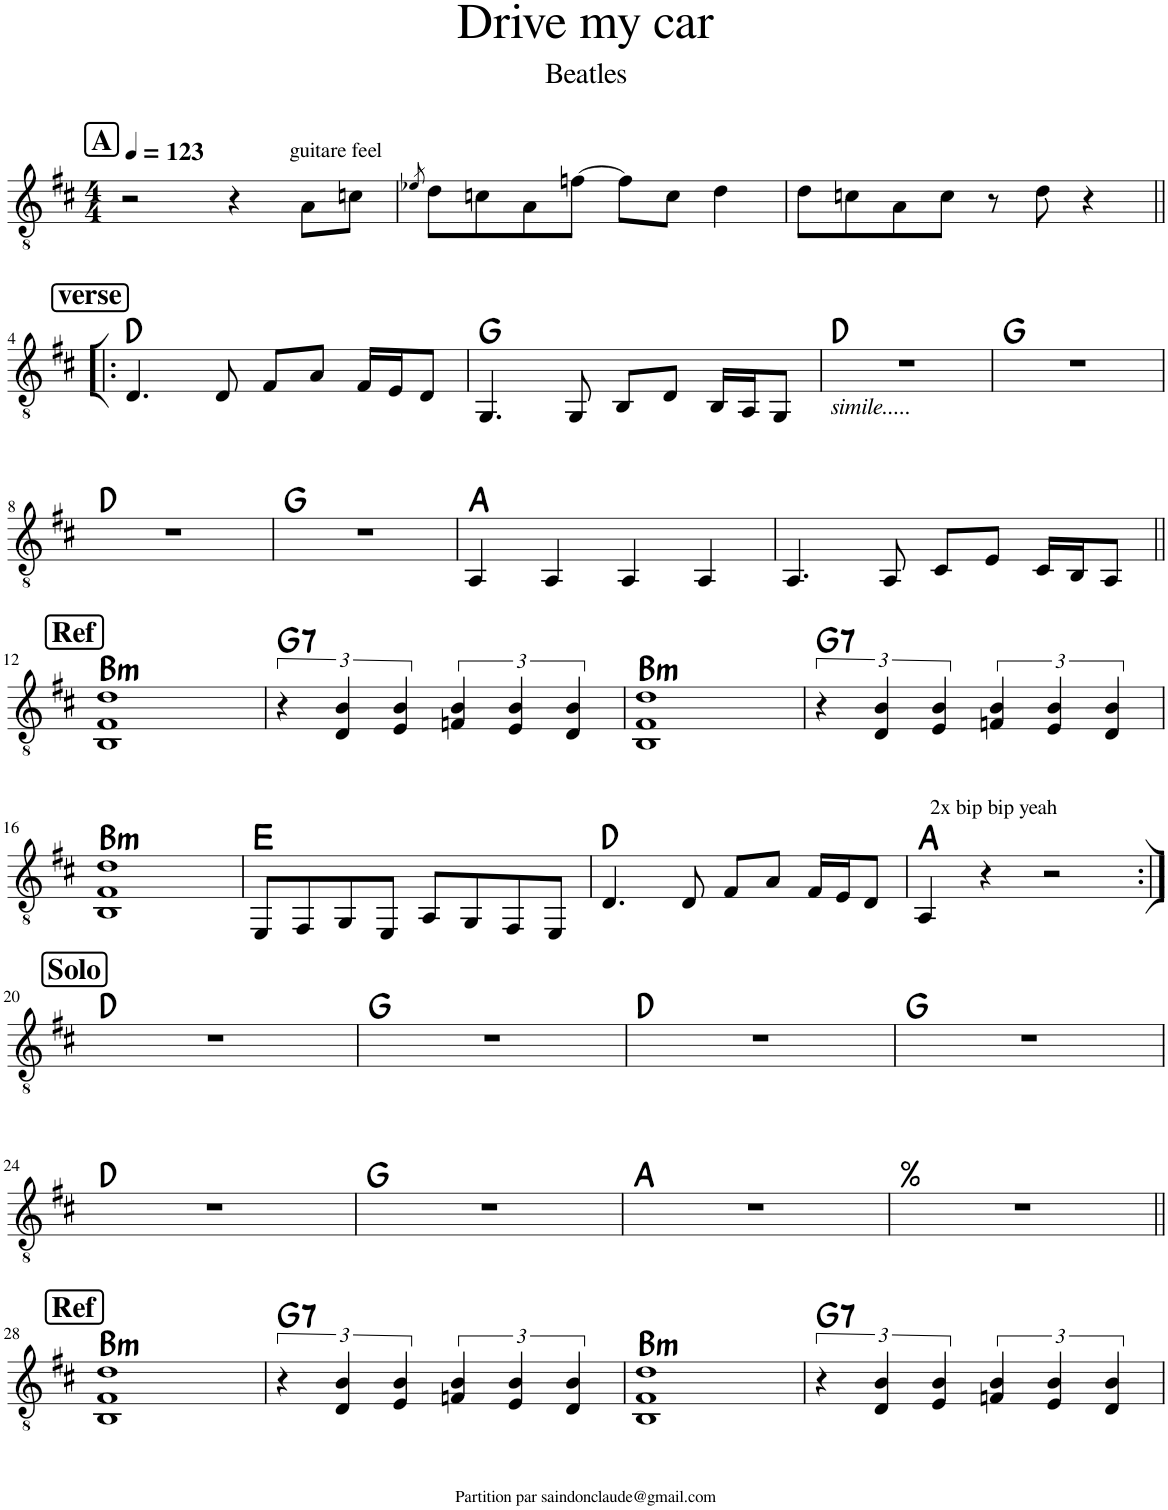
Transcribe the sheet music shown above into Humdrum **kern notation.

**kern	**harte
*part1	*part1
*staff1	*
*I"Classical Guitar	*
*clefGv2	*
*k[f#c#]	*
*M4/4	*
*MM123	*
!!LO:REH:place=s1:a:B:rj:fs=14:t=A
=1	=1
2r	.
4r	.
!LO:TX:a:t=guitare feel	!
8A\L	.
8cn\J	.
=2	=2
8qe-X/	.
8d\L	.
8cn\	.
8A\	.
[8fn\J	.
8f\L]	.
8c\J	.
4d\	.
=3	=3
8d\L	.
8cn\	.
8A\	.
8c\J	.
8r	.
8d\	.
4r	.
!!LO:LB:g=z
!!LO:REH:place=s1:a:B:rj:fs=14:t=verse
=4!|:	=4!|:
4.D/	D:maj
8D/	.
8F#/L	.
8A/J	.
16F#/LL	.
16E/J	.
8D/J	.
=5	=5
4.GG/	G:maj
8GG/	.
8BB/L	.
8D/J	.
16BB/LL	.
16AA/J	.
8GG/J	.
=6	=6
!LO:TX:b:i:t=simile.....	!
1r	D:maj
=7	=7
1r	G:maj
!!LO:LB:g=z
=8	=8
1r	D:maj
=9	=9
1r	G:maj
=10	=10
4AA/	A:maj
4AA/	.
4AA/	.
4AA/	.
=11	=11
4.AA/	.
8AA/	.
8C#/L	.
8E/J	.
16C#/LL	.
16BB/J	.
8AA/J	.
!!LO:LB:g=z
!!LO:REH:place=s1:a:B:rj:fs=14:t=Ref
=12||	=12||
!	!LO:H:kt=m
1BB 1F# 1d	B:min
=13	=13
!	!LO:H:kt=7
6r	G:7
6D/ 6B/	.
6E/ 6B/	.
6Fn/ 6B/	.
6E/ 6B/	.
6D/ 6B/	.
=14	=14
!	!LO:H:kt=m
1BB 1F# 1d	B:min
=15	=15
!	!LO:H:kt=7
6r	G:7
6D/ 6B/	.
6E/ 6B/	.
6Fn/ 6B/	.
6E/ 6B/	.
6D/ 6B/	.
!!LO:LB:g=z
=16	=16
!	!LO:H:kt=m
1BB 1F# 1d	B:min
=17	=17
8EE/L	E:maj
8FF#/	.
8GG/	.
8EE/J	.
8AA/L	.
8GG/	.
8FF#/	.
8EE/J	.
=18	=18
4.D/	D:maj
8D/	.
8F#/L	.
8A/J	.
16F#/LL	.
16E/J	.
8D/J	.
=19	=19
!LO:TX:a:t=2x bip bip yeah	!
4AA/	A:maj
4r	.
2r	.
!!LO:LB:g=z
!!LO:REH:place=s1:a:B:rj:fs=14:t=Solo
=20:|!	=20:|!
1r	D:maj
=21	=21
1r	G:maj
=22	=22
1r	D:maj
=23	=23
1r	G:maj
!!LO:LB:g=z
=24	=24
1r	D:maj
=25	=25
1r	G:maj
=26	=26
1r	A:maj
=27	=27
!	!LO:H:kt=%
1r	N
!!LO:LB:g=z
!!LO:REH:place=s1:a:B:rj:fs=14:t=Ref
=28||	=28||
!	!LO:H:kt=m
1BB 1F# 1d	B:min
=29	=29
!	!LO:H:kt=7
6r	G:7
6D/ 6B/	.
6E/ 6B/	.
6Fn/ 6B/	.
6E/ 6B/	.
6D/ 6B/	.
=30	=30
!	!LO:H:kt=m
1BB 1F# 1d	B:min
=31	=31
!	!LO:H:kt=7
6r	G:7
6D/ 6B/	.
6E/ 6B/	.
6Fn/ 6B/	.
6E/ 6B/	.
6D/ 6B/	.
=	=
*-	*-
